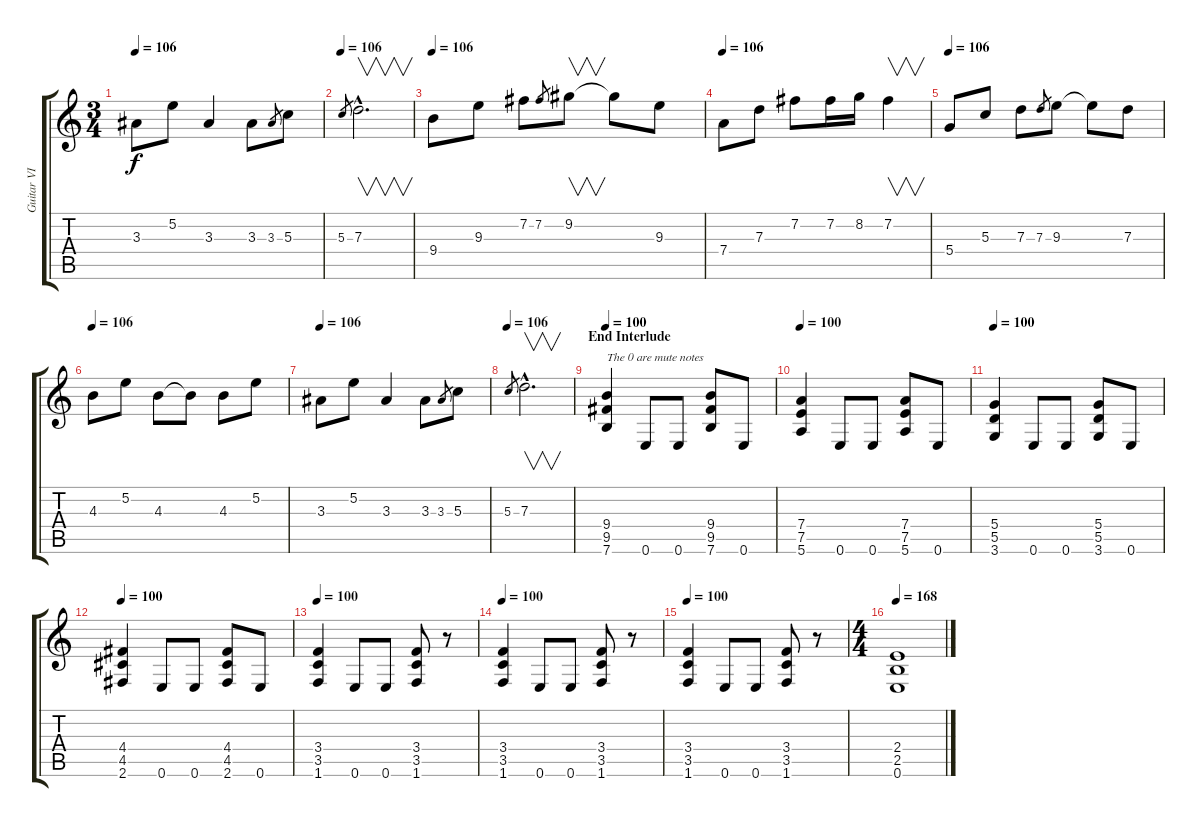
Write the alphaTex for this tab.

\track ("Guitar VI Distortion" "Guitar VI ") {instrument distortionguitar}
\staff {score tabs}
\tuning (E4 B3 G3 D3 A2 E2) {hide}
\ts (3 4)
\tempo 106
\clef g2
\ks c
3.3.8{dy f} 5.2.8 3.3.4 3.3.8 3.3.8{gr} 5.3.8 |
\tempo 106
5.3.8{gr} 7.3{hac}.2{v d} |
\tempo 106
9.4.8 9.3.8 7.2.8 7.2.8{gr} 9.2.8{v} 9.2{t}.8 9.3.8 |
\tempo 106
7.4.8 7.3.8 7.2.8 7.2.16 8.2.16 7.2.4{v} |
\tempo 106
5.4.8 5.3.8 7.3.8 7.3.8{gr} 9.3.8 9.3{t}.8 7.3.8 |
\tempo 106
4.3.8 5.2.8 4.3.8 4.3{t}.8 4.3.8 5.2.8 |
\tempo 106
3.3.8 5.2.8 3.3.4 3.3.8 3.3.8{gr} 5.3.8 |
\tempo 106
5.3.8{gr} 7.3{hac}.2{v d} |
\section ("" "End Interlude")
\tempo 100
(9.4 9.5 7.6).4{txt "The 0 are mute notes"} 0.6.8 0.6.8 (9.4 9.5 7.6).8 0.6.8 |
\tempo 100
(7.4 7.5 5.6).4 0.6.8 0.6.8 (7.4 7.5 5.6).8 0.6.8 |
\tempo 100
(5.4 5.5 3.6).4 0.6.8 0.6.8 (5.4 5.5 3.6).8 0.6.8 |
\tempo 100
(4.4 4.5 2.6).4 0.6.8 0.6.8 (4.4 4.5 2.6).8 0.6.8 |
\tempo 100
(3.4 3.5 1.6).4 0.6.8 0.6.8 (3.4 3.5 1.6).8 r.8 |
\tempo 100
(3.4 3.5 1.6).4 0.6.8 0.6.8 (3.4 3.5 1.6).8 r.8 |
\tempo 100
(3.4 3.5 1.6).4 0.6.8 0.6.8 (3.4 3.5 1.6).8 r.8 |
\ts (4 4)
\tempo 168
(2.4 2.5 0.6).1{volume 14}
